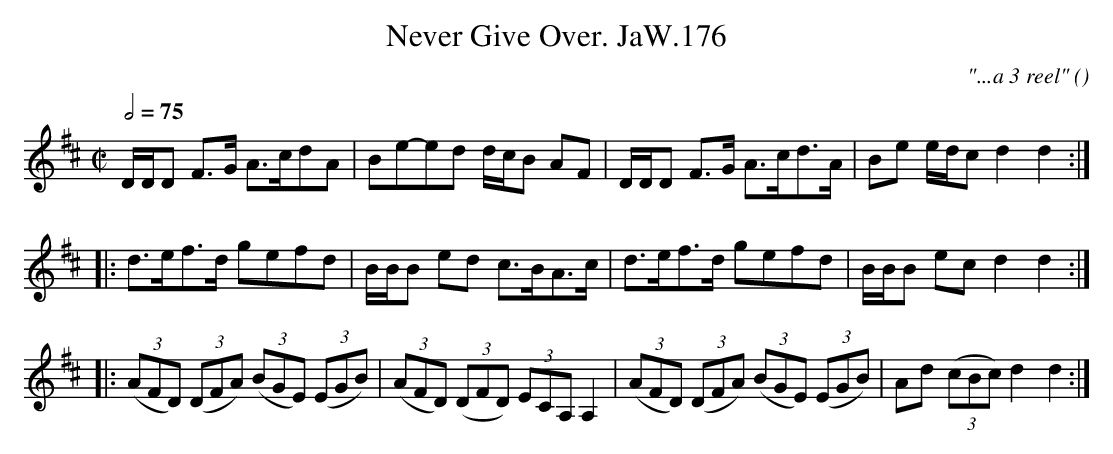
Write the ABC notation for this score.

X:1
T:Never Give Over. JaW.176
M:C|
L:1/8
Q:1/2=75
C:"...a 3 reel"
O:
K:D
D/D/D F>G A>cdA|Be-ed d/c/B AF|\
D/D/D F>G A>cd>A|Be e/d/c d2d2:|
|:d>ef>d gefd|B/B/B ed c>BA>c|\
d>ef>d gefd|B/B/B ec d2d2:|
|:((3AFD) ((3DFA) ((3BGE) ((3EGB)|((3AFD) ((3DFD) (3ECA, A,2|\
((3AFD) ((3DFA) ((3BGE) ((3EGB)|Ad ((3cBc) d2d2:|
